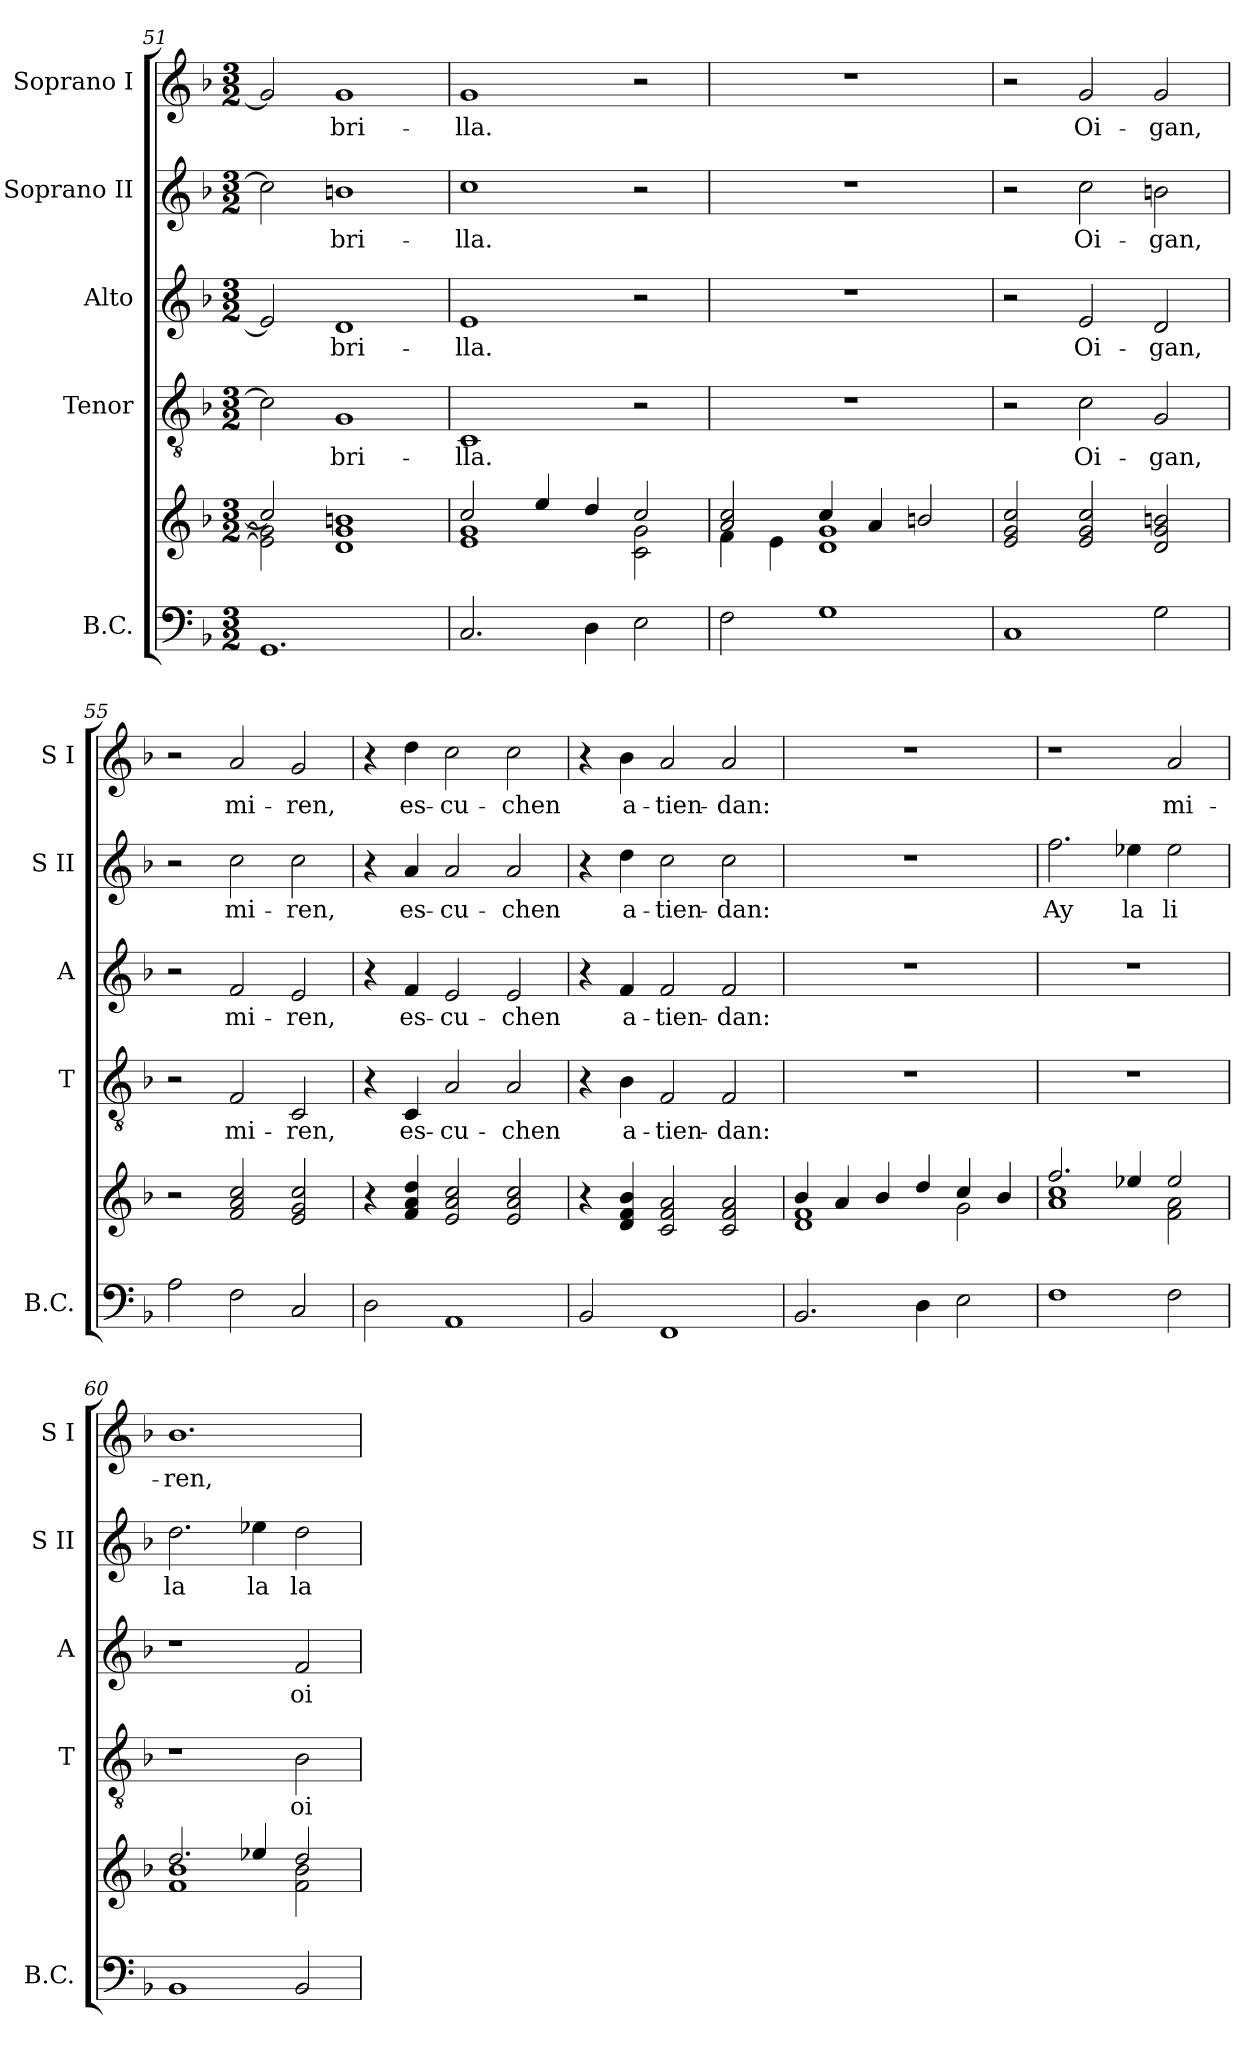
**kern	**kern	**kern	**text	**kern	**text	**kern	**text	**kern	**text
*part5	*part5	*part4	*part4	*part3	*part3	*part2	*part2	*part1	*part1
*staff6	*staff5	*staff4	*staff4	*staff3	*staff3	*staff2	*staff2	*staff1	*staff1
*I"B.C.	*	*I"Tenor	*	*I"Alto	*	*I"Soprano II	*	*I"Soprano I	*
*I'B.C.	*	*I'T	*	*I'A	*	*I'S II	*	*I'S I	*
*clefF4	*clefG2	*clefGv2	*	*clefG2	*	*clefG2	*	*clefG2	*
*k[b-]	*k[b-]	*k[b-]	*	*k[b-]	*	*k[b-]	*	*k[b-]	*
*F:	*F:	*F:	*	*F:	*	*F:	*	*F:	*
*M3/2	*M3/2	*M3/2	*	*M3/2	*	*M3/2	*	*M3/2	*
=51	=51	=51	=51	=51	=51	=51	=51	=51	=51
*	*^	*	*	*	*	*	*	*	*
1.GG	2cc/]	2e\] 2g\]	2c\]	.	2e/]	.	2cc\]	.	2g/]	.
!	!	!	!	!LO:LY:b	!	!LO:LY:b	!	!LO:LY:b	!	!LO:LY:b
.	1bn	1d 1g	1G	bri-	1d	bri-	1bn	bri-	1g	bri-
=52	=52	=52	=52	=52	=52	=52	=52	=52	=52	=52
!	!	!	!	!LO:LY:b	!	!LO:LY:b	!	!LO:LY:b	!	!LO:LY:b
2.C/	2cc/	1e 1g	1C	-lla.	1e	-lla.	1cc	-lla.	1g	-lla.
.	4ee/	.	.	.	.	.	.	.	.	.
4D\	4dd/	.	.	.	.	.	.	.	.	.
2E\	2cc/	2c\ 2g\	2r	.	2r	.	2r	.	2r	.
=53	=53	=53	=53	=53	=53	=53	=53	=53	=53	=53
2F\	2a/ 2cc/	4f\	1.r	.	1.r	.	1.r	.	1.r	.
.	.	4e\	.	.	.	.	.	.	.	.
1G	4cc/	1d 1g	.	.	.	.	.	.	.	.
.	4a/	.	.	.	.	.	.	.	.	.
.	2bn/	.	.	.	.	.	.	.	.	.
*	*v	*v	*	*	*	*	*	*	*	*
=54	=54	=54	=54	=54	=54	=54	=54	=54	=54
1C	2e/ 2g/ 2cc/	2r	.	2r	.	2r	.	2r	.
!	!	!	!LO:LY:b	!	!LO:LY:b	!	!LO:LY:b	!	!LO:LY:b
.	2e/ 2g/ 2cc/	2c\	Oi-	2e/	Oi-	2cc\	Oi-	2g/	Oi-
!	!	!	!LO:LY:b	!	!LO:LY:b	!	!LO:LY:b	!	!LO:LY:b
2G\	2d/ 2g/ 2bn/	2G/	-gan,	2d/	-gan,	2bn\	-gan,	2g/	-gan,
!!LO:LB:g=z
=55	=55	=55	=55	=55	=55	=55	=55	=55	=55
2A\	2r	2r	.	2r	.	2r	.	2r	.
!	!	!	!LO:LY:b	!	!LO:LY:b	!	!LO:LY:b	!	!LO:LY:b
2F\	2f/ 2a/ 2cc/	2F/	mi-	2f/	mi-	2cc\	mi-	2a/	mi-
!	!	!	!LO:LY:b	!	!LO:LY:b	!	!LO:LY:b	!	!LO:LY:b
2C/	2e/ 2g/ 2cc/	2C/	-ren,	2e/	-ren,	2cc\	-ren,	2g/	-ren,
=56	=56	=56	=56	=56	=56	=56	=56	=56	=56
2D\	4r	4r	.	4r	.	4r	.	4r	.
!	!	!	!LO:LY:b	!	!LO:LY:b	!	!LO:LY:b	!	!LO:LY:b
.	4f/ 4a/ 4dd/	4C/	es-	4f/	es-	4a/	es-	4dd\	es-
!	!	!	!LO:LY:b	!	!LO:LY:b	!	!LO:LY:b	!	!LO:LY:b
1AA	2e/ 2a/ 2cc/	2A/	-cu-	2e/	-cu-	2a/	-cu-	2cc\	-cu-
!	!	!	!LO:LY:b	!	!LO:LY:b	!	!LO:LY:b	!	!LO:LY:b
.	2e/ 2a/ 2cc/	2A/	-chen	2e/	-chen	2a/	-chen	2cc\	-chen
=57	=57	=57	=57	=57	=57	=57	=57	=57	=57
2BB-/	4r	4r	.	4r	.	4r	.	4r	.
!	!	!	!LO:LY:b	!	!LO:LY:b	!	!LO:LY:b	!	!LO:LY:b
.	4d/ 4f/ 4b-/	4B-\	a-	4f/	a-	4dd\	a-	4b-\	a-
!	!	!	!LO:LY:b	!	!LO:LY:b	!	!LO:LY:b	!	!LO:LY:b
1FF	2c/ 2f/ 2a/	2F/	-tien-	2f/	-tien-	2cc\	-tien-	2a/	-tien-
!	!	!	!LO:LY:b	!	!LO:LY:b	!	!LO:LY:b	!	!LO:LY:b
.	2c/ 2f/ 2a/	2F/	-dan:	2f/	-dan:	2cc\	-dan:	2a/	-dan:
=58	=58	=58	=58	=58	=58	=58	=58	=58	=58
*	*^	*	*	*	*	*	*	*	*
2.BB-/	4b-/	1d 1f	1.r	.	1.r	.	1.r	.	1.r	.
.	4a/	.	.	.	.	.	.	.	.	.
.	4b-/	.	.	.	.	.	.	.	.	.
4D\	4dd/	.	.	.	.	.	.	.	.	.
2E\	4cc/	2g\	.	.	.	.	.	.	.	.
.	4b-/	.	.	.	.	.	.	.	.	.
=59	=59	=59	=59	=59	=59	=59	=59	=59	=59	=59
!	!	!	!	!	!	!	!	!LO:LY:b	!	!
1F	2.ff/	1a 1cc	1.r	.	1.r	.	2.ff\	Ay	1r	.
!	!	!	!	!	!	!	!	!LO:LY:b	!	!
.	4ee-X/	.	.	.	.	.	4ee-X\	la	.	.
!	!	!	!	!	!	!	!	!LO:LY:b	!	!LO:LY:b
2F\	2ee-/	2f\ 2a\	.	.	.	.	2ee-\	li	2a/	mi-
=60	=60	=60	=60	=60	=60	=60	=60	=60	=60	=60
!	!	!	!	!	!	!	!	!LO:LY:b	!	!LO:LY:b
1BB-	2.dd/	1f 1b-	1r	.	1r	.	2.dd\	la	1.b-	-ren,
!	!	!	!	!	!	!	!	!LO:LY:b	!	!
.	4ee-X/	.	.	.	.	.	4ee-X\	la	.	.
!	!	!	!	!LO:LY:b	!	!LO:LY:b	!	!LO:LY:b	!	!
2BB-/	2dd/	2f\ 2b-\	2B-\	oi-	2f/	oi-	2dd\	la	.	.
*	*v	*v	*	*	*	*	*	*	*	*
=	=	=	=	=	=	=	=	=	=
*-	*-	*-	*-	*-	*-	*-	*-	*-	*-
